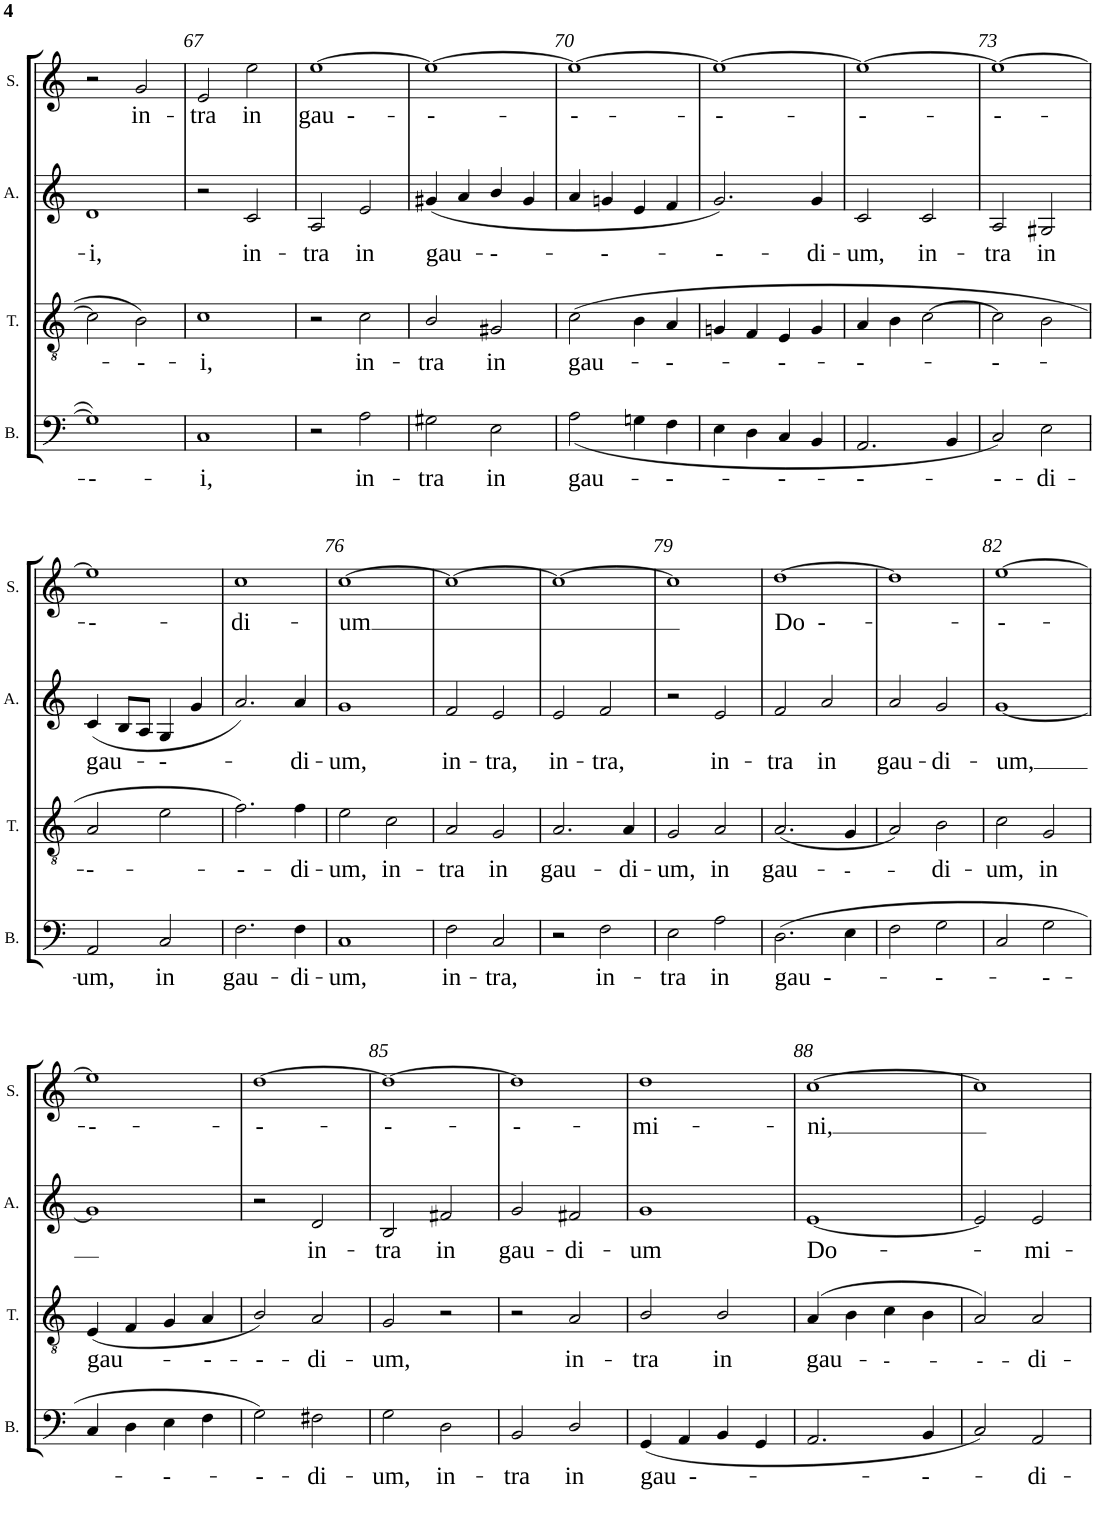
**kern	**text	**kern	**text	**kern	**text	**kern	**text
*part4	*part4	*part3	*part3	*part2	*part2	*part1	*part1
*staff4	*staff4	*staff3	*staff3	*staff2	*staff2	*staff1	*staff1
*I"Bass	*	*I"Tenor	*	*I"Alto	*	*I"Soprano	*
*I'B.	*	*I'T.	*	*I'A.	*	*I'S.	*
!!LO:PB:g=z
*clefF4	*	*clefGv2	*	*clefG2	*	*clefG2	*
*k[]	*	*k[]	*	*k[]	*	*k[]	*
*M2/2	*	*M2/2	*	*M2/2	*	*M2/2	*
*met(c|)	*	*met(c|)	*	*met(c|)	*	*met(c|)	*
=66	=66	=66	=66	=66	=66	=66	=66
!	!LO:LY:b	!	!	!	!LO:LY:b	!	!
1G]	---	2c\]	.	1d	-i,	2r	.
!	!	!	!LO:LY:b	!	!	!	!LO:LY:b
.	.	2B\	---	.	.	2g/	in-
=67	=67	=67	=67	=67	=67	=67	=67
!	!LO:LY:b	!	!LO:LY:b	!	!	!	!LO:LY:b
1C	-i,	1c	-i,	2r	.	2e/	-tra
!	!	!	!	!	!LO:LY:b	!	!LO:LY:b
.	.	.	.	2c/	in-	2ee\	in
=68	=68	=68	=68	=68	=68	=68	=68
!	!	!	!	!	!LO:LY:b	!	!LO:LY:b
2r	.	2r	.	2A/	-tra	[1ee	gau --
!	!LO:LY:b	!	!LO:LY:b	!	!LO:LY:b	!	!
2A\	in-	2c\	in-	2e/	in	.	.
=69	=69	=69	=69	=69	=69	=69	=69
!	!LO:LY:b	!	!LO:LY:b	!	!LO:LY:b	!	!LO:LY:b
2G#X\	-tra	2B/	-tra	(<4g#X/	gau-	1ee_	--
.	.	.	.	4a/	.	.	.
!	!LO:LY:b	!	!LO:LY:b	!	!LO:LY:b	!	!
2E\	in	2G#X/	in	4b/	---	.	.
.	.	.	.	4g#/	.	.	.
=70	=70	=70	=70	=70	=70	=70	=70
!	!LO:LY:b	!	!LO:LY:b	!	!	!	!LO:LY:b
(<2A\	gau-	(>2c\	gau-	4a/	.	1ee_	---
!	!	!	!	!	!LO:LY:b	!	!
.	.	.	.	4gn/	---	.	.
4Gn\	.	4B\	.	4e/	.	.	.
!	!LO:LY:b	!	!LO:LY:b	!	!	!	!
4F\	---	4A/	---	4f/	.	.	.
=71	=71	=71	=71	=71	=71	=71	=71
!	!	!	!	!	!LO:LY:b	!	!LO:LY:b
4E\	.	4Gn/	.	2.g/)	---	1ee_	---
4D\	.	4F/	.	.	.	.	.
!	!LO:LY:b	!	!LO:LY:b	!	!	!	!
4C/	---	4E/	---	.	.	.	.
!	!	!	!	!	!LO:LY:b	!	!
4BB/	.	4G/	.	4g/	-di-	.	.
=72	=72	=72	=72	=72	=72	=72	=72
!	!LO:LY:b	!	!LO:LY:b	!	!LO:LY:b	!	!LO:LY:b
2.AA/	---	4A/	---	2c/	-um,	1ee_	---
.	.	4B\	.	.	.	.	.
!	!	!	!	!	!LO:LY:b	!	!
.	.	[2c\	.	2c/	in-	.	.
4BB/	.	.	.	.	.	.	.
=73	=73	=73	=73	=73	=73	=73	=73
!	!LO:LY:b	!	!LO:LY:b	!	!LO:LY:b	!	!LO:LY:b
2C/)	---	2c\]	---	2A/	-tra	1ee_	---
!	!LO:LY:b	!	!	!	!LO:LY:b	!	!
2E\	-di-	2B\	.	2G#X/	in	.	.
!!LO:LB:g=z
=74	=74	=74	=74	=74	=74	=74	=74
!	!LO:LY:b	!	!LO:LY:b	!	!LO:LY:b	!	!LO:LY:b
2AA/	-um,	2A/	---	(<4c/	gau-	1ee]	---
.	.	.	.	8B/L	.	.	.
.	.	.	.	8A/J	.	.	.
!	!LO:LY:b	!	!	!	!LO:LY:b	!	!
2C/	in	2e\	.	4G/	---	.	.
.	.	.	.	4g/	.	.	.
=75	=75	=75	=75	=75	=75	=75	=75
!	!LO:LY:b	!	!LO:LY:b	!	!	!	!LO:LY:b
2.F\	gau-	2.f\)	---	2.a/)	.	1cc	-di-
!	!LO:LY:b	!	!LO:LY:b	!	!LO:LY:b	!	!
4F\	-di-	4f\	-di-	4a/	-di-	.	.
=76	=76	=76	=76	=76	=76	=76	=76
!	!LO:LY:b	!	!LO:LY:b	!	!LO:LY:b	!	!LO:LY:b
1C	-um,	2e\	-um,	1g	-um,	[1cc	-um
!	!	!	!LO:LY:b	!	!	!	!
.	.	2c\	in-	.	.	.	.
=77	=77	=77	=77	=77	=77	=77	=77
!	!LO:LY:b	!	!LO:LY:b	!	!LO:LY:b	!	!
2F\	in-	2A/	-tra	2f/	in-	1cc_	.
!	!LO:LY:b	!	!LO:LY:b	!	!LO:LY:b	!	!
2C/	-tra,	2G/	in	2e/	-tra,	.	.
=78	=78	=78	=78	=78	=78	=78	=78
!	!	!	!LO:LY:b	!	!LO:LY:b	!	!
2r	.	2.A/	gau-	2e/	in-	1cc_	.
!	!LO:LY:b	!	!	!	!LO:LY:b	!	!
2F\	in-	.	.	2f/	-tra,	.	.
!	!	!	!LO:LY:b	!	!	!	!
.	.	4A/	-di-	.	.	.	.
=79	=79	=79	=79	=79	=79	=79	=79
!	!LO:LY:b	!	!LO:LY:b	!	!	!	!
2E\	-tra	2G/	-um,	2r	.	1cc]	.
!	!LO:LY:b	!	!LO:LY:b	!	!LO:LY:b	!	!
2A\	in	2A/	in	2e/	in-	.	.
=80	=80	=80	=80	=80	=80	=80	=80
!	!LO:LY:b	!	!LO:LY:b	!	!LO:LY:b	!	!LO:LY:b
(>2.D\	gau --	(<2.A/	gau-	2f/	-tra	[1dd	Do --
!	!	!	!	!	!LO:LY:b	!	!
.	.	.	.	2a/	in	.	.
!	!	!	!LO:LY:b	!	!	!	!
4E\	.	4G/	---	.	.	.	.
=81	=81	=81	=81	=81	=81	=81	=81
!	!	!	!	!	!LO:LY:b	!	!
2F\	.	2A/)	.	2a/	gau-	1dd]	.
!	!LO:LY:b	!	!LO:LY:b	!	!LO:LY:b	!	!
2G\	---	2B\	-di-	2g/	-di-	.	.
=82	=82	=82	=82	=82	=82	=82	=82
!	!	!	!LO:LY:b	!	!LO:LY:b	!	!LO:LY:b
2C/	.	2c\	-um,	[1g	-um,	[1ee	---
!	!LO:LY:b	!	!LO:LY:b	!	!	!	!
2G\	---	2G/	in	.	.	.	.
!!LO:LB:g=z
=83	=83	=83	=83	=83	=83	=83	=83
!	!	!	!LO:LY:b	!	!	!	!LO:LY:b
4C/	.	(<4E/	gau-	1g]	.	1ee]	---
4D\	.	4F/	.	.	.	.	.
!	!LO:LY:b	!	!	!	!	!	!
4E\	---	4G/	.	.	.	.	.
!	!	!	!LO:LY:b	!	!	!	!
4F\	.	4A/	---	.	.	.	.
=84	=84	=84	=84	=84	=84	=84	=84
!	!LO:LY:b	!	!LO:LY:b	!	!	!	!LO:LY:b
2G\)	---	2B/)	---	2r	.	[1dd	---
!	!LO:LY:b	!	!LO:LY:b	!	!LO:LY:b	!	!
2F#X\	-di-	2A/	-di-	2d/	in-	.	.
=85	=85	=85	=85	=85	=85	=85	=85
!	!LO:LY:b	!	!LO:LY:b	!	!LO:LY:b	!	!LO:LY:b
2G\	-um,	2G/	-um,	2B/	-tra	1dd_	---
!	!LO:LY:b	!	!	!	!LO:LY:b	!	!
2D\	in-	2r	.	2f#X/	in	.	.
=86	=86	=86	=86	=86	=86	=86	=86
!	!LO:LY:b	!	!	!	!LO:LY:b	!	!LO:LY:b
2BB/	-tra	2r	.	2g/	gau-	1dd]	---
!	!LO:LY:b	!	!LO:LY:b	!	!LO:LY:b	!	!
2D/	in	2A/	in-	2f#X/	-di-	.	.
=87	=87	=87	=87	=87	=87	=87	=87
!	!LO:LY:b	!	!LO:LY:b	!	!LO:LY:b	!	!LO:LY:b
(<4GG/	gau --	2B/	-tra	1g	-um	1dd	-mi-
4AA/	.	.	.	.	.	.	.
!	!	!	!LO:LY:b	!	!	!	!
4BB/	.	2B/	in	.	.	.	.
4GG/	.	.	.	.	.	.	.
=88	=88	=88	=88	=88	=88	=88	=88
!	!	!	!LO:LY:b	!	!LO:LY:b	!	!LO:LY:b
2.AA/	.	(>4A/	gau-	[1e	Do-	[1cc	-ni,
.	.	4B\	.	.	.	.	.
!	!	!	!LO:LY:b	!	!	!	!
.	.	4c\	---	.	.	.	.
!	!LO:LY:b	!	!	!	!	!	!
4BB/	---	4B\	.	.	.	.	.
=89	=89	=89	=89	=89	=89	=89	=89
!	!	!	!LO:LY:b	!	!	!	!
2C/)	.	2A/)	---	2e/]	.	1cc]	.
!	!LO:LY:b	!	!LO:LY:b	!	!LO:LY:b	!	!
2AA/	-di-	2A/	-di-	2e/	-mi-	.	.
=	=	=	=	=	=	=	=
*-	*-	*-	*-	*-	*-	*-	*-
